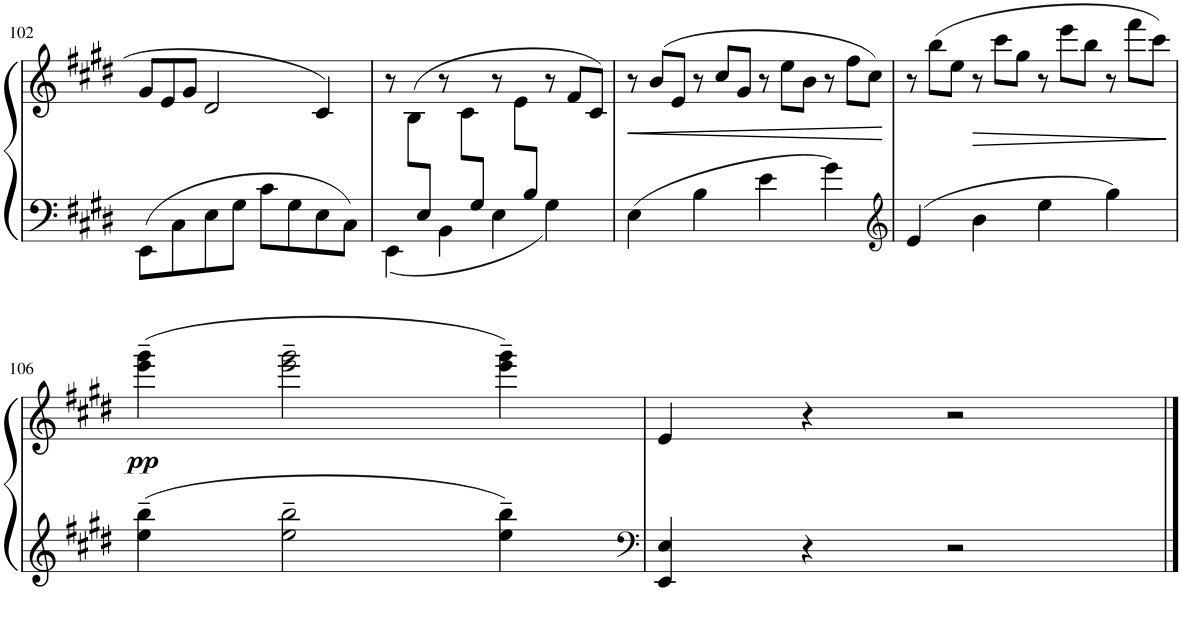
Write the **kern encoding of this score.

**kern	**kern	**dynam
*part1	*part1	*part1
*staff2	*staff1	*staff1/2
*I"Piano	*	*
*I'Pno.	*	*
!!LO:PB:g=z
*clefF4	*clefG2	*
*k[f#c#g#d#]	*k[f#c#g#d#]	*
*M4/4	*M4/4	*
*	*Xbrackettup	*
=102	=102	=102
8EE\L	12g#/L	.
.	12e/	.
8C#\	.	.
.	12g#/J	.
8E\	2d#/	.
8G#\J	.	.
8c#\L	.	.
8G#\	.	.
8E\	4c#/	.
8C#\J	.	.
=103	=103	=103
*^	*	*
*	*	*brackettup	*
6ryy	4EE\	12r	.
.	.	(>12B\L	.
12E/J	.	12ryy	.
6ryy	4BB\	12r	.
.	.	12c#\L	.
12G#/J	.	12ryy	.
6ryy	4E\	12r	.
.	.	12e\L	.
12B/J	.	12ryy	.
4ryy	4G#\	12r	.
.	.	12f#/L	.
.	.	12c#/J)	.
*v	*v	*	*
=104	=104	=104
!	!	!LO:HP:b
4E\	12r	<
.	(12b/L	.
.	12e/J	.
4B\	12r	.
.	12cc#/L	.
.	12g#/J	.
4e\	12r	.
.	12ee\L	.
.	12b\J	.
4g#\	12r	.
.	12ff#\L	.
.	12cc#\J)	.
=105	=105	=105
*clefG2	*	*
4e/	12r	.
.	(12bb\L	.
.	12ee\J	.
4b\	12r	.
.	12ccc#\L	.
.	12gg#\J	.
4ee\	12r	.
.	12eee\L	.
.	12bb\J	.
4gg#\	12r	.
.	12fff#\L	.
.	12ccc#\J)	.
.	.	[
!!LO:LB:g=z
=106	=106	=106
!	!	!LO:DY:b
4ee\~ 4bb\~	(4eee\~ 4ggg#\~	pp
2ee\~ 2bb\~	2eee\~ 2ggg#\~	.
4ee\~ 4bb\~	4eee\~ 4ggg#\~)	.
=107	=107	=107
*clefF4	*	*
4EE/ 4E/	4e/	.
4r	4r	.
2r	2r	.
==	==	==
*-	*-	*-
